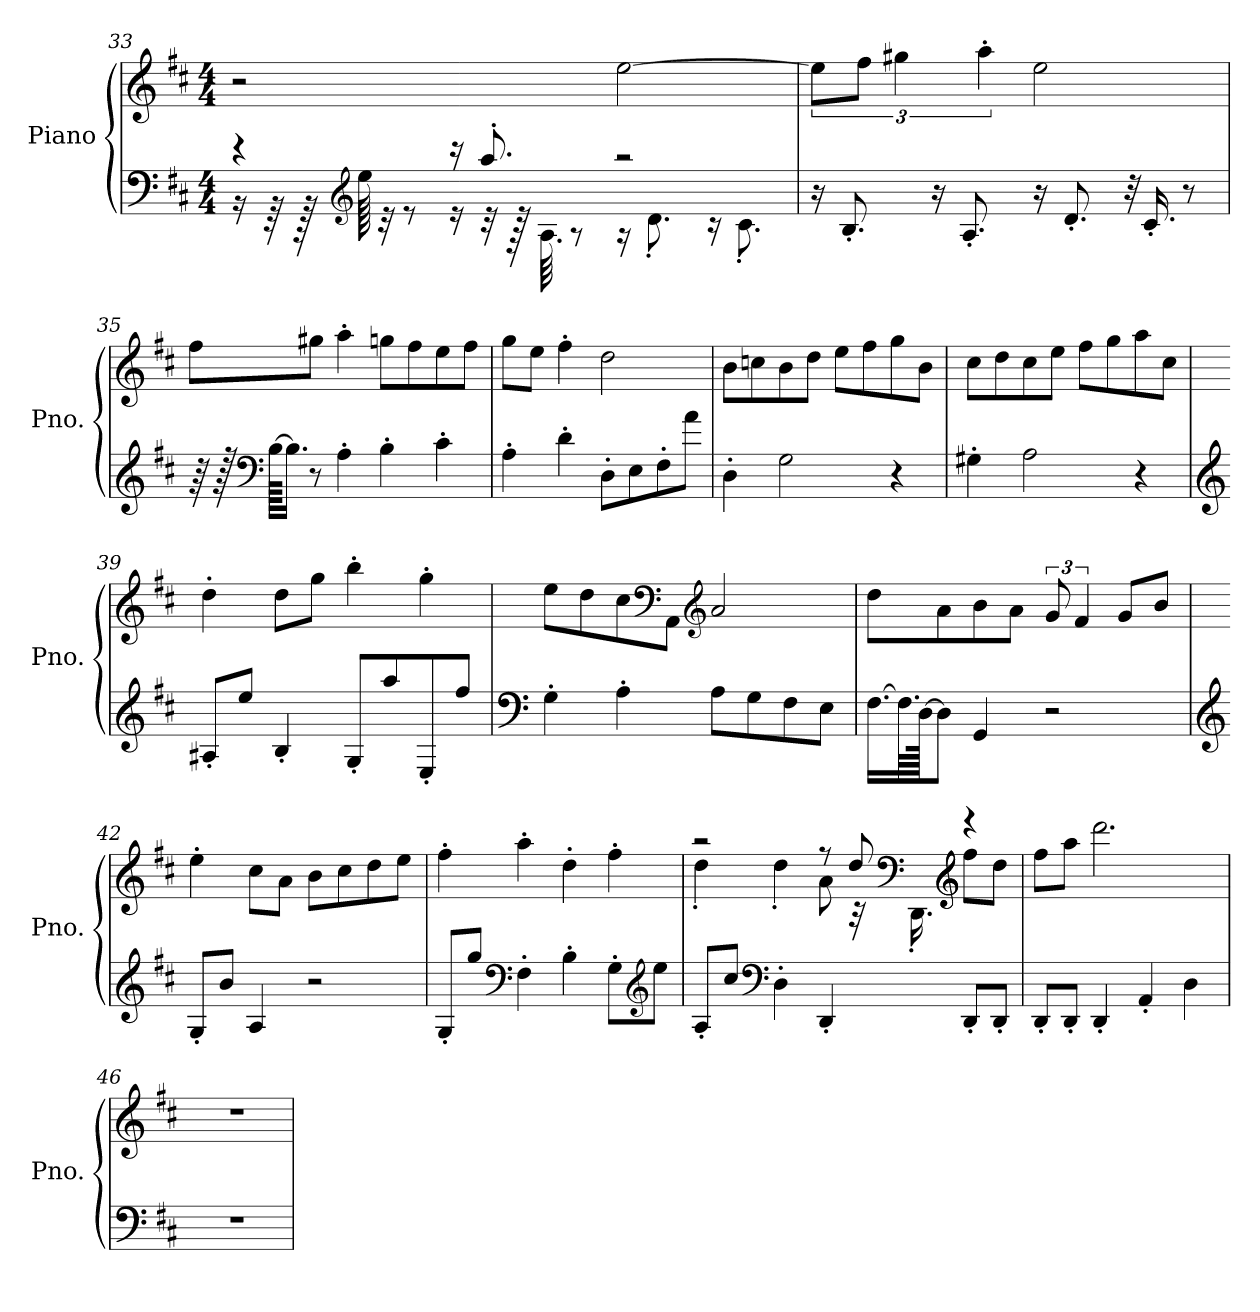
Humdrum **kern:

**kern	**kern
*part1	*part1
*staff2	*staff1
*I"Piano	*
*I'Pno.	*
*clefF4	*clefG2
*k[f#c#]	*k[f#c#]
*M4/4	*M4/4
=33	=33
*^	*
4r	16r	2r
.	64r	.
.	128r	.
*clefG2	*	*
.	128ee\	.
.	32r	.
.	8r	.
16r	16r	.
8.aa'/	32r	.
.	128r	.
.	64.A\	.
.	8r	.
2r	16r	[2ee\
.	8.d'\	.
.	16r	.
.	8.c#'\	.
*v	*v	*
!!LO:LB:g=z
=34	=34
16r	12ee\L]
8.B'/	.
.	12ff#\J
.	6gg#X\
16r	.
8.A'/	.
.	6aa'\
16r	2ee\
8.d'/	.
32r	.
16.c#'/	.
8r	.
=35	=35
64r	8ff#\L
128r	.
*clefF4	*
[128B\KKKLL	.
16.B\JJ]	.
8r	8gg#X\J
4A'\	4aa'\
4B'\	8ggn\L
.	8ff#\
4c#'\	8ee\
.	8ff#\J
=36	=36
4A'\	8gg\L
.	8ee\J
4d'\	4ff#'\
8D'\L	2dd\
8E\	.
8F#'\	.
8a\J	.
=37	=37
4D'\	8b\L
.	8ccn\
2G\	8b\
.	8dd\J
.	8ee\L
.	8ff#\
4r	8gg\
.	8b\J
!!LO:LB:g=z
=38	=38
4G#X'\	8cc#\L
.	8dd\
2A\	8cc#\
.	8ee\J
.	8ff#\L
.	8gg\
4r	8aa\
.	8cc#\J
=39	=39
*clefG2	*
8A#X'/L	4dd'\
8ee/J	.
4B'/	8dd\L
.	8gg\J
8G'/L	4bb'\
8aa/	.
8E'/	4gg'\
8ff#/J	.
=40	=40
*clefF4	*
4G'\	8ee\L
.	8dd\
4A'\	8cc#\
*	*clefF4
.	8AA\J
*	*clefG2
8A\L	2a/
8G\	.
8F#\	.
8E\J	.
!!LO:LB:g=z
=41	=41
[16.F#\LL	8dd\L
64.F#\LL]	.
[128D\JJJK	.
8D\J]	8a\
4GG/	8b\
.	8a\J
2r	12g/
.	6f#/
.	8g/L
.	8b/J
=42	=42
*clefG2	*
8G'/L	4ee'\
8b/J	.
4A/	8cc#\L
.	8a\J
2r	8b\L
.	8cc#\
.	8dd\
.	8ee\J
=43	=43
8G'/L	4ff#'\
8gg/J	.
*clefF4	*
4F#'\	4aa'\
4B'\	4dd'\
8G'\L	4ff#'\
*clefG2	*
8ee\J	.
!!LO:PB:g=z
=44	=44
*	*^
8A'/L	2r	4dd'\
8cc#/J	.	.
*clefF4	*	*
4D'\	.	4dd'\
4DD'/	8r	8a\
.	8dd/	32r
*	*clefF4	*
.	.	16.DD'\
*	*clefG2	*
8DD'/L	4r	8ff#\L
8DD'/J	.	8dd\J
*	*v	*v
=45	=45
8DD'/L	8ff#\L
8DD'/J	8aa\J
4DD'/	2.ddd\
4AA'/	.
4D\	.
=46	=46
1r	1r
=	=
*-	*-
